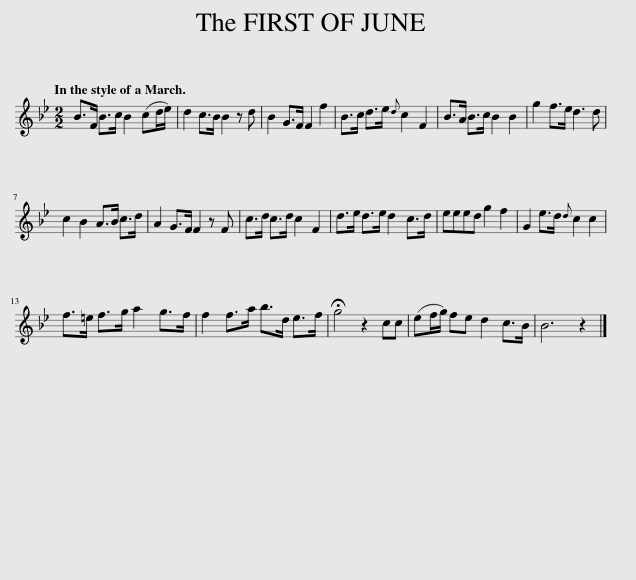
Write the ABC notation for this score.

X:1
L:1/8
Q:1/4=120
M:2/2
I:linebreak $
K:Bb
V:1 treble
V:1
 B>F B>c B2 (cd/e/) | d2 c>B B2 z d | B2 G>F F2 f2 | B>c d>e{d} c2 F2 | B>A B>c B2 B2 | %5
 g2 f>e d3 d |$ c2 B2 A>B c>d | A2 G>F F2 z F | c>d c>d c2 F2 | d>e d>e d2 c>d | %10
 eeed g2 f2 | G2 e>d{d} c2 c2 |$ f>=e f>g a2 g>f | f2 f>a b>d e>f | !fermata!g4 z2 cc | %15
 (ef/g/) fe d2 c>B | B6 z2 |] %17
